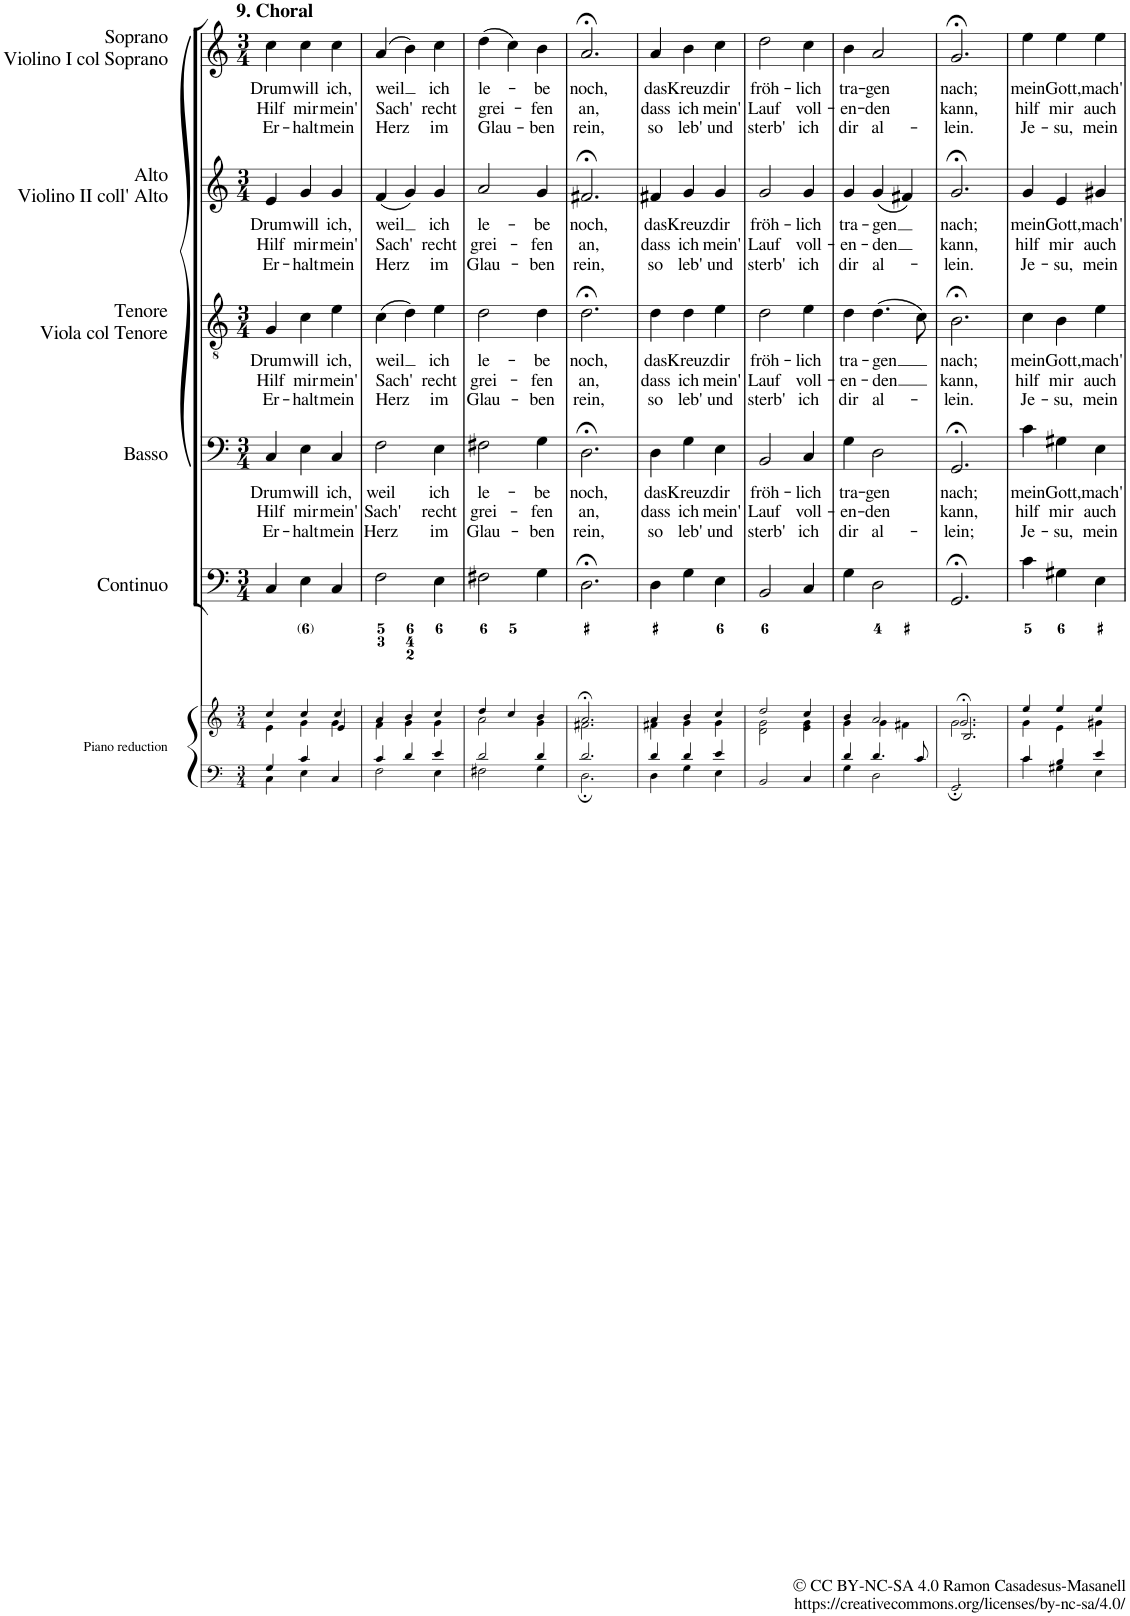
**kern	**kern	**kern	**kern	**text	**text	**text	**kern	**text	**text	**text	**kern	**text	**text	**text	**kern	**text	**text	**text
*part6	*part6	*part5	*part4	*part4	*part4	*part4	*part3	*part3	*part3	*part3	*part2	*part2	*part2	*part2	*part1	*part1	*part1	*part1
*staff7	*staff6	*staff5	*staff4	*staff4	*staff4	*staff4	*staff3	*staff3	*staff3	*staff3	*staff2	*staff2	*staff2	*staff2	*staff1	*staff1	*staff1	*staff1
*I"Piano reduction	*	*I"Continuo	*I"Basso	*	*	*	*I"Tenore Viola col Tenore	*	*	*	*I"Alto Violino II coll' Alto	*	*	*	*I"Soprano Violino I col Soprano	*	*	*
*I'Pno	*	*	*	*	*	*	*	*	*	*	*	*	*	*	*	*	*	*
*stria5	*stria5	*	*	*	*	*	*	*	*	*	*	*	*	*	*	*	*	*
*clefF4	*clefG2	*clefF4	*clefF4	*	*	*	*clefGv2	*	*	*	*clefG2	*	*	*	*clefG2	*	*	*
*k[]	*k[]	*k[]	*k[]	*	*	*	*k[]	*	*	*	*k[]	*	*	*	*k[]	*	*	*
*M3/4	*M3/4	*M3/4	*M3/4	*	*	*	*M3/4	*	*	*	*M3/4	*	*	*	*M3/4	*	*	*
=1	=1	=1	=1	=1	=1	=1	=1	=1	=1	=1	=1	=1	=1	=1	=1	=1	=1	=1
*^	*^	*	*	*	*	*	*	*	*	*	*	*	*	*	*	*	*	*
*	*	*	*^	*	*	*	*	*	*	*	*	*	*	*	*	*	*	*	*	*
!	!	!	!	!	!	!	!	!	!	!	!	!	!	!	!	!	!	!LO:TX:a:B:t=9. Choral	!	!	!
!	!	!	!	!	!	!	!LO:LY:b	!LO:LY:b	!LO:LY:b	!	!LO:LY:b	!LO:LY:b	!LO:LY:b	!	!LO:LY:b	!LO:LY:b	!LO:LY:b	!	!LO:LY:b	!LO:LY:b	!LO:LY:b
4G/	4C\	4cc/	4e\	2ryy	4C/	4C/	Drum	Hilf	Er-	4G/	Drum	Hilf	Er-	4e/	Drum	Hilf	Er-	4cc\	Drum	Hilf	Er-
!	!	!	!	!	!	!	!LO:LY:b	!LO:LY:b	!LO:LY:b	!	!LO:LY:b	!LO:LY:b	!LO:LY:b	!	!LO:LY:b	!LO:LY:b	!LO:LY:b	!	!LO:LY:b	!LO:LY:b	!LO:LY:b
4c/	4E\	4cc/	4g\	.	4E\	4E\	will	mir	halt	4c\	will	mir	halt	4g/	will	mir	halt	4cc\	will	mir	halt
!	!	!	!	!	!	!	!LO:LY:b	!LO:LY:b	!LO:LY:b	!	!LO:LY:b	!LO:LY:b	!LO:LY:b	!	!LO:LY:b	!LO:LY:b	!LO:LY:b	!	!LO:LY:b	!LO:LY:b	!LO:LY:b
4ryy	4C/	4cc/	4g\	4e/	4C/	4C/	ich,	mein'	mein	4e\	ich,	mein'	mein	4g/	ich,	mein'	mein	4cc\	ich,	mein'	mein
=2	=2	=2	=2	=2	=2	=2	=2	=2	=2	=2	=2	=2	=2	=2	=2	=2	=2	=2	=2	=2	=2
!	!	!	!	!	!	!	!LO:LY:b	!LO:LY:b	!LO:LY:b	!	!LO:LY:b	!LO:LY:b	!LO:LY:b	!	!LO:LY:b	!LO:LY:b	!LO:LY:b	!	!LO:LY:b	!LO:LY:b	!LO:LY:b
*	*	*	*v	*v	*	*	*	*	*	*	*	*	*	*	*	*	*	*	*	*	*
4c/	2F\	4a/	4f\	2F\	2F\	weil	Sach'	Herz	(4c\	weil	Sach'	Herz	(4f/	weil	Sach'	Herz	(4a/	weil	Sach'	Herz
4d/	.	4b/	4g\	.	.	.	.	.	4d\)	.	.	.	4g/)	.	.	.	4b\)	.	.	.
!	!	!	!	!	!	!LO:LY:b	!LO:LY:b	!LO:LY:b	!	!LO:LY:b	!LO:LY:b	!LO:LY:b	!	!LO:LY:b	!LO:LY:b	!LO:LY:b	!	!LO:LY:b	!LO:LY:b	!LO:LY:b
4e/	4E\	4cc/	4g\	4E\	4E\	ich	recht	im	4e\	ich	recht	im	4g/	ich	recht	im	4cc\	ich	recht	im
=3	=3	=3	=3	=3	=3	=3	=3	=3	=3	=3	=3	=3	=3	=3	=3	=3	=3	=3	=3	=3
!	!	!	!	!	!	!LO:LY:b	!LO:LY:b	!LO:LY:b	!	!LO:LY:b	!LO:LY:b	!LO:LY:b	!	!LO:LY:b	!LO:LY:b	!LO:LY:b	!	!LO:LY:b	!LO:LY:b	!LO:LY:b
2d/	2F#X\	4dd/	2a\	2F#X\	2F#X\	le-	grei-	Glau-	2d\	le-	grei-	Glau-	2a/	le-	grei-	Glau-	(4dd\	le-	grei-	Glau-
.	.	4cc/	.	.	.	.	.	.	.	.	.	.	.	.	.	.	4cc\)	.	.	.
!	!	!	!	!	!	!LO:LY:b	!LO:LY:b	!LO:LY:b	!	!LO:LY:b	!LO:LY:b	!LO:LY:b	!	!LO:LY:b	!LO:LY:b	!LO:LY:b	!	!LO:LY:b	!LO:LY:b	!LO:LY:b
4d/	4G\	4b/	4g\	4G\	4G\	be	fen	ben	4d\	be	fen	ben	4g/	be	fen	ben	4b\	be	fen	ben
=4	=4	=4	=4	=4	=4	=4	=4	=4	=4	=4	=4	=4	=4	=4	=4	=4	=4	=4	=4	=4
!	!	!	!	!	!	!LO:LY:b	!LO:LY:b	!LO:LY:b	!	!LO:LY:b	!LO:LY:b	!LO:LY:b	!	!LO:LY:b	!LO:LY:b	!LO:LY:b	!	!LO:LY:b	!LO:LY:b	!LO:LY:b
2.d/	2.D<\	2.a>/	2.f#X\	2.D>\	2.D>\	noch,	an,	rein,	2.d;<\	noch,	an,	rein,	2.f#X;</	noch,	an,	rein,	2.a>/	noch,	an,	rein,
=5	=5	=5	=5	=5	=5	=5	=5	=5	=5	=5	=5	=5	=5	=5	=5	=5	=5	=5	=5	=5
!	!	!	!	!	!	!LO:LY:b	!LO:LY:b	!LO:LY:b	!	!LO:LY:b	!LO:LY:b	!LO:LY:b	!	!LO:LY:b	!LO:LY:b	!LO:LY:b	!	!LO:LY:b	!LO:LY:b	!LO:LY:b
4d/	4D\	4a/	4f#X\	4D\	4D\	das	dass	so	4d\	das	dass	so	4f#X/	das	dass	so	4a/	das	dass	so
!	!	!	!	!	!	!LO:LY:b	!LO:LY:b	!LO:LY:b	!	!LO:LY:b	!LO:LY:b	!LO:LY:b	!	!LO:LY:b	!LO:LY:b	!LO:LY:b	!	!LO:LY:b	!LO:LY:b	!LO:LY:b
4d/	4G\	4b/	4g\	4G\	4G\	Kreuz	ich	leb'	4d\	Kreuz	ich	leb'	4g/	Kreuz	ich	leb'	4b\	Kreuz	ich	leb'
!	!	!	!	!	!	!LO:LY:b	!LO:LY:b	!LO:LY:b	!	!LO:LY:b	!LO:LY:b	!LO:LY:b	!	!LO:LY:b	!LO:LY:b	!LO:LY:b	!	!LO:LY:b	!LO:LY:b	!LO:LY:b
4e/	4E\	4cc/	4g\	4E\	4E\	dir	mein'	und	4e\	dir	mein'	und	4g/	dir	mein'	und	4cc\	dir	mein'	und
=6	=6	=6	=6	=6	=6	=6	=6	=6	=6	=6	=6	=6	=6	=6	=6	=6	=6	=6	=6	=6
!	!	!	!	!	!	!LO:LY:b	!LO:LY:b	!LO:LY:b	!	!LO:LY:b	!LO:LY:b	!LO:LY:b	!	!LO:LY:b	!LO:LY:b	!LO:LY:b	!	!LO:LY:b	!LO:LY:b	!LO:LY:b
*v	*v	*	*	*	*	*	*	*	*	*	*	*	*	*	*	*	*	*	*	*
2BB/	2dd/	2d\ 2g\	2BB/	2BB/	fröh-	Lauf	sterb'	2d\	fröh-	Lauf	sterb'	2g/	fröh-	Lauf	sterb'	2dd\	fröh-	Lauf	sterb'
!	!	!	!	!	!LO:LY:b	!LO:LY:b	!LO:LY:b	!	!LO:LY:b	!LO:LY:b	!LO:LY:b	!	!LO:LY:b	!LO:LY:b	!LO:LY:b	!	!LO:LY:b	!LO:LY:b	!LO:LY:b
4C/	4cc/	4e\ 4g\	4C/	4C/	lich	voll-	ich	4e\	lich	voll-	ich	4g/	lich	voll-	ich	4cc\	lich	voll-	ich
=7	=7	=7	=7	=7	=7	=7	=7	=7	=7	=7	=7	=7	=7	=7	=7	=7	=7	=7	=7
*^	*	*	*	*	*	*	*	*	*	*	*	*	*	*	*	*	*	*	*
!	!	!	!	!	!	!LO:LY:b	!LO:LY:b	!LO:LY:b	!	!LO:LY:b	!LO:LY:b	!LO:LY:b	!	!LO:LY:b	!LO:LY:b	!LO:LY:b	!	!LO:LY:b	!LO:LY:b	!LO:LY:b
4d/	4G\	4b/	4g\	4G\	4G\	tra-	en-	dir	4d\	tra-	en-	dir	4g/	tra-	en-	dir	4b\	tra-	en-	dir
!	!	!	!	!	!	!LO:LY:b	!LO:LY:b	!LO:LY:b	!	!LO:LY:b	!LO:LY:b	!LO:LY:b	!	!LO:LY:b	!LO:LY:b	!LO:LY:b	!	!LO:LY:b	!LO:LY:b	!LO:LY:b
4.d/	2D\	2a/	4g\	2D\	2D\	gen	-den	al-	(4.d\	gen	den	al-	(4g/	gen	den	al-	2a/	gen	den	al-
.	.	.	4f#X\	.	.	.	.	.	.	.	.	.	4f#X/)	.	.	.	.	.	.	.
8c/	.	.	.	.	.	.	.	.	8c\)	.	.	.	.	.	.	.	.	.	.	.
*v	*v	*	*	*	*	*	*	*	*	*	*	*	*	*	*	*	*	*	*	*
=8	=8	=8	=8	=8	=8	=8	=8	=8	=8	=8	=8	=8	=8	=8	=8	=8	=8	=8	=8
*	*	*^	*	*	*	*	*	*	*	*	*	*	*	*	*	*	*	*	*
!	!	!	!	!	!	!LO:LY:b	!LO:LY:b	!LO:LY:b	!	!LO:LY:b	!LO:LY:b	!LO:LY:b	!	!LO:LY:b	!LO:LY:b	!LO:LY:b	!	!LO:LY:b	!LO:LY:b	!LO:LY:b
2.GG</	2.g>/	2.g\	2.B/	2.GG>/	2.GG>/	nach;	kann,	lein;	2.B;<\	nach;	kann,	-lein.	2.g;</	nach;	kann,	-lein.	2.g>/	nach;	kann,	-lein.
=9	=9	=9	=9	=9	=9	=9	=9	=9	=9	=9	=9	=9	=9	=9	=9	=9	=9	=9	=9	=9
*^	*	*	*	*	*	*	*	*	*	*	*	*	*	*	*	*	*	*	*	*
!	!	!	!	!	!	!	!LO:LY:b	!LO:LY:b	!LO:LY:b	!	!LO:LY:b	!LO:LY:b	!LO:LY:b	!	!LO:LY:b	!LO:LY:b	!LO:LY:b	!	!LO:LY:b	!LO:LY:b	!LO:LY:b
*	*	*	*v	*v	*	*	*	*	*	*	*	*	*	*	*	*	*	*	*	*	*
4c/	4c\	4ee/	4g\	4c\	4c\	mein	hilf	Je-	4c\	mein	hilf	Je-	4g/	mein	hilf	Je-	4ee\	mein	hilf	Je-
!	!	!	!	!	!	!LO:LY:b	!LO:LY:b	!LO:LY:b	!	!LO:LY:b	!LO:LY:b	!LO:LY:b	!	!LO:LY:b	!LO:LY:b	!LO:LY:b	!	!LO:LY:b	!LO:LY:b	!LO:LY:b
4B/	4G#X\	4ee/	4e\	4G#X\	4G#X\	Gott,	mir	su,	4B\	Gott,	mir	su,	4e/	Gott,	mir	su,	4ee\	Gott,	mir	su,
!	!	!	!	!	!	!LO:LY:b	!LO:LY:b	!LO:LY:b	!	!LO:LY:b	!LO:LY:b	!LO:LY:b	!	!LO:LY:b	!LO:LY:b	!LO:LY:b	!	!LO:LY:b	!LO:LY:b	!LO:LY:b
4e/	4E\	4ee/	4g#X\	4E\	4E\	mach'	auch	mein	4e\	mach'	auch	mein	4g#X/	mach'	auch	mein	4ee\	mach'	auch	mein
*v	*v	*	*	*	*	*	*	*	*	*	*	*	*	*	*	*	*	*	*	*
*	*v	*v	*	*	*	*	*	*	*	*	*	*	*	*	*	*	*	*	*
=	=	=	=	=	=	=	=	=	=	=	=	=	=	=	=	=	=	=
*-	*-	*-	*-	*-	*-	*-	*-	*-	*-	*-	*-	*-	*-	*-	*-	*-	*-	*-
